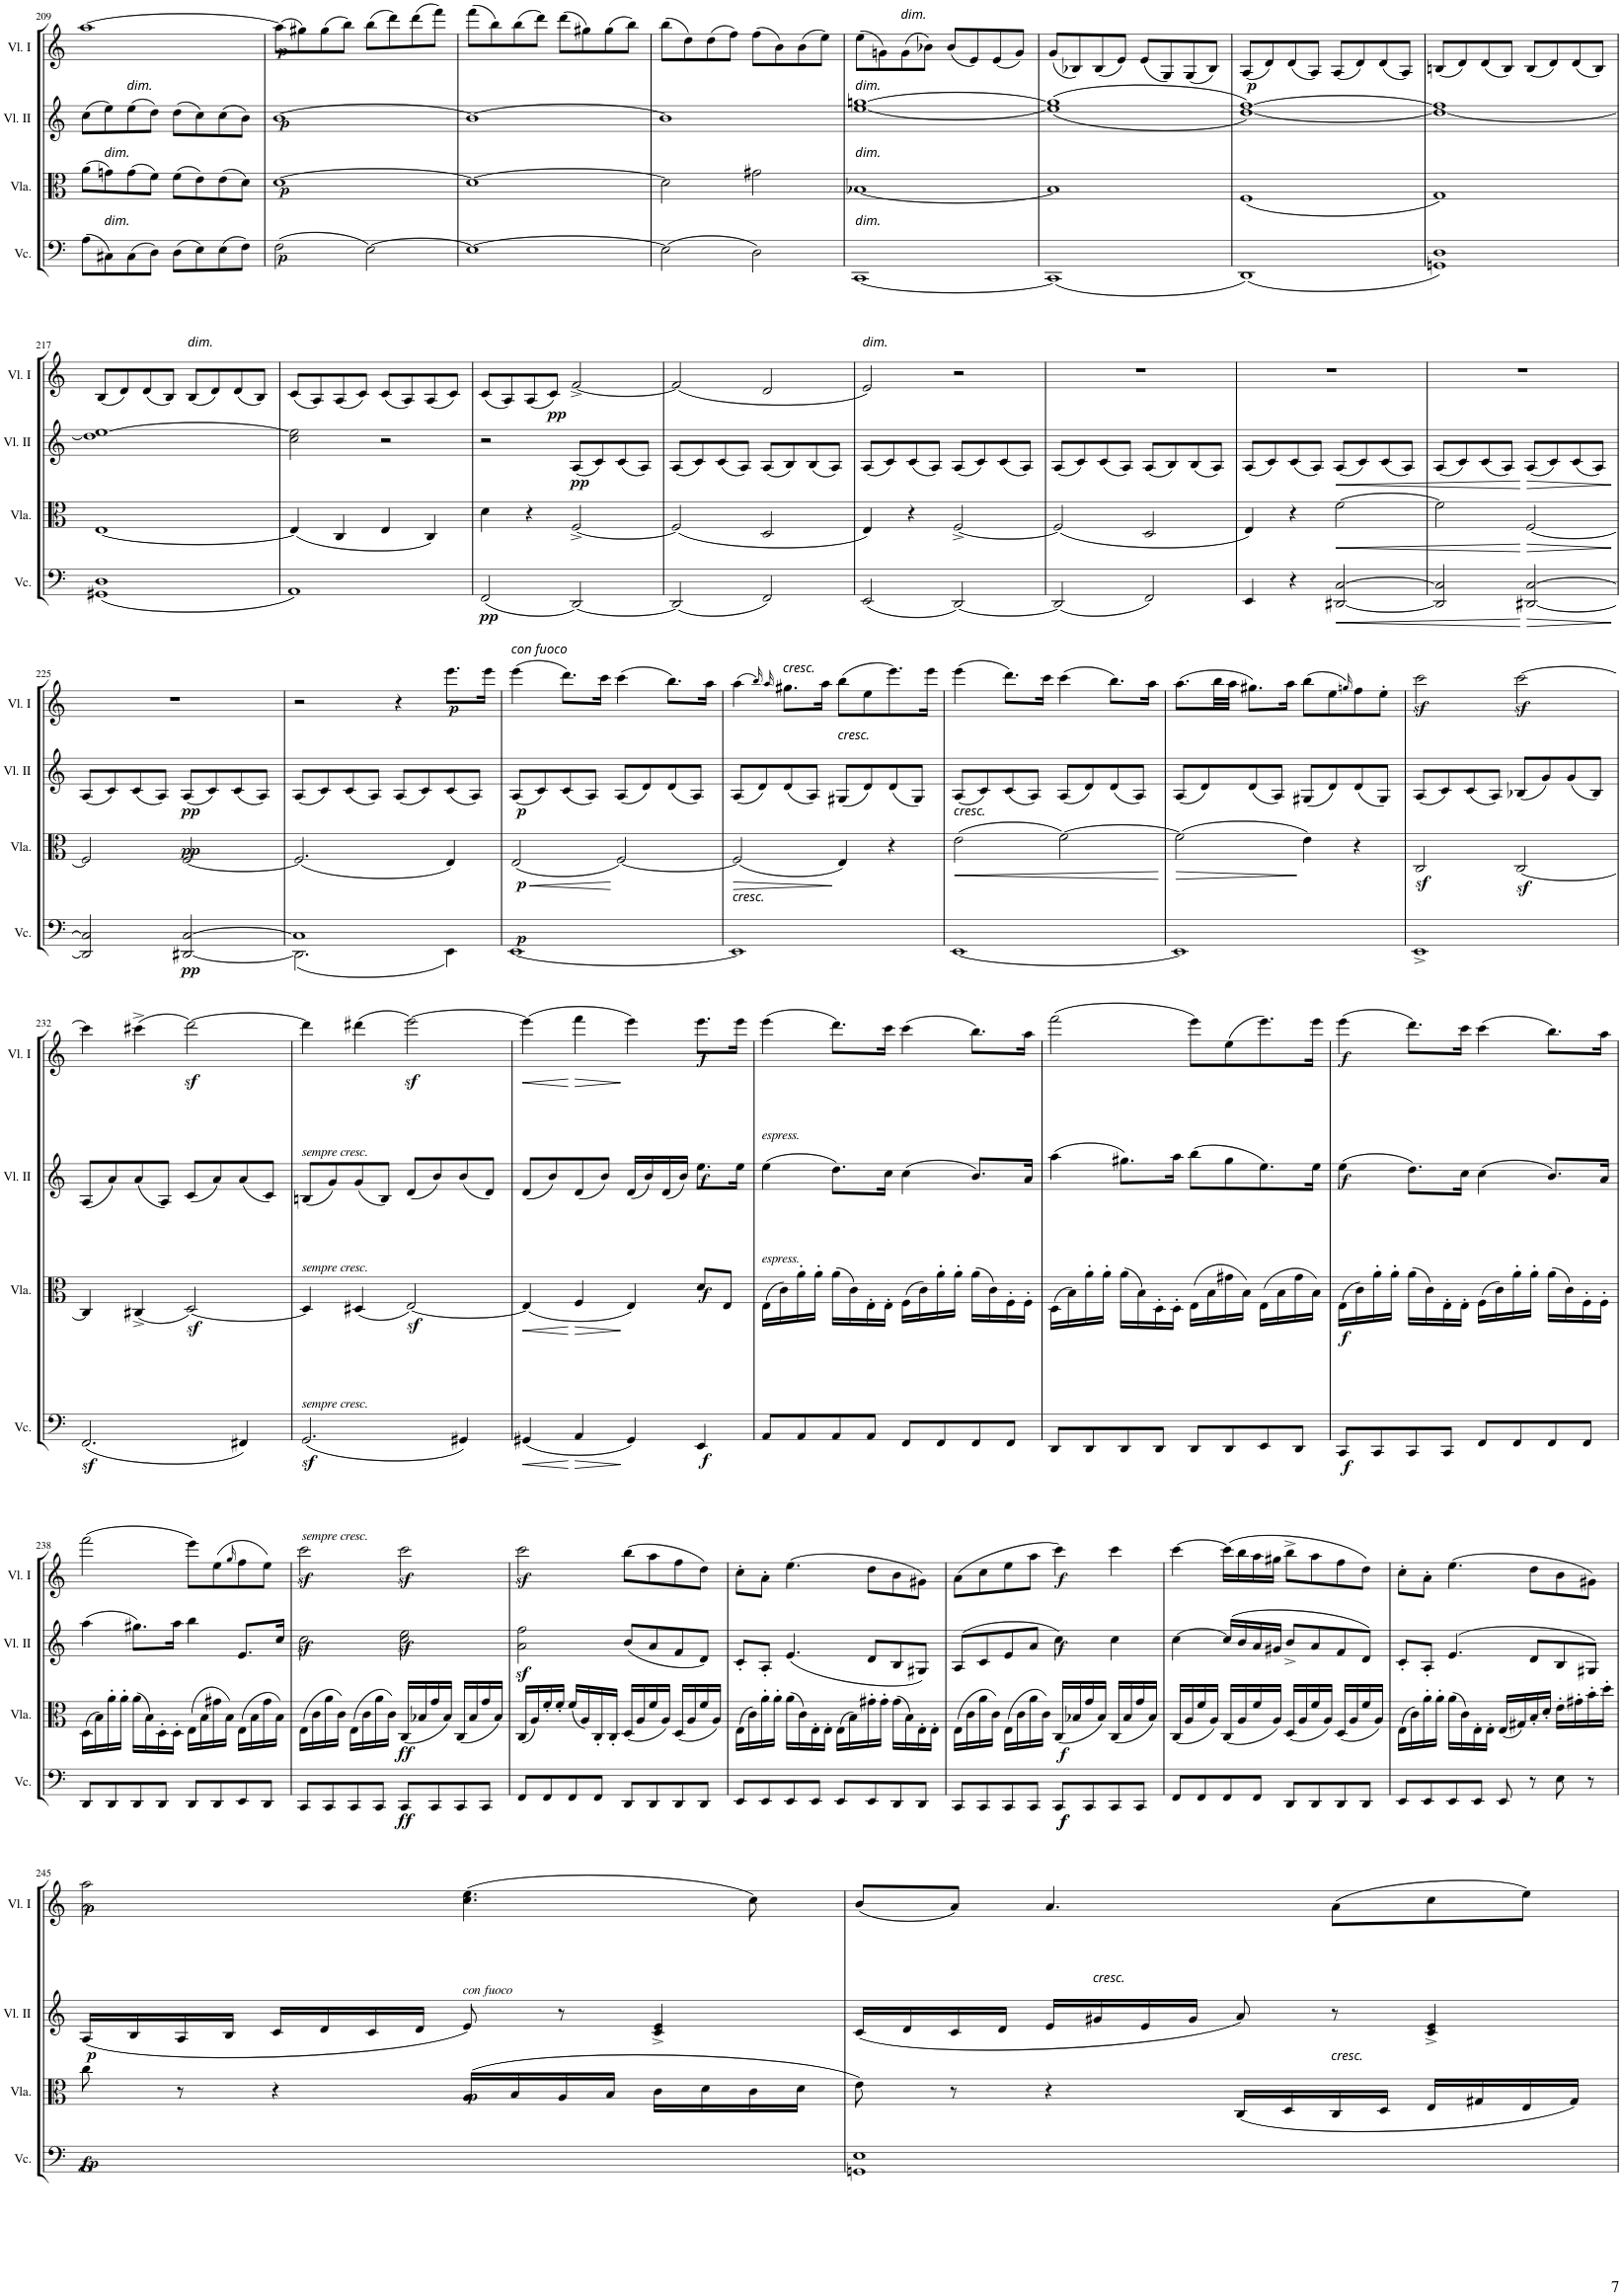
**kern	**dynam	**kern	**dynam	**kern	**dynam	**kern	**dynam
*part4	*part4	*part3	*part3	*part2	*part2	*part1	*part1
*staff4	*staff4	*staff3	*staff3	*staff2	*staff2	*staff1	*staff1
*I"Violoncello	*	*I"Viola	*	*I"Violine II	*	*I"Violine I	*
*I'Vc.	*	*I'Vla.	*	*I'Vl. II	*	*I'Vl. I	*
!!LO:PB:g=z
*clefC4	*	*clefC3	*	*clefG2	*	*clefG2	*
*k[]	*	*k[]	*	*k[]	*	*k[]	*
*C:	*	*C:	*	*C:	*	*C:	*
*M4/4	*	*M4/4	*	*M4/4	*	*M4/4	*
*met(c)	*	*met(c)	*	*met(c)	*	*met(c)	*
=209	=209	=209	=209	=209	=209	=209	=209
(>8A\L	.	(>8a\L	.	(>8cc\L	.	[1aa	.
!	!	!LO:TX:a:i:t=dim.	!	!	!	!	!
!LO:TX:a:i:t=dim.	!	!	!	!	!	!	!
8C#X\)	.	8gn\)	.	8ee\)	.	.	.
!	!	!	!	!LO:TX:a:i:t=dim.	!	!	!
(>8C#\	.	(>8g\	.	(>8ee\	.	.	.
8D\J)	.	8f\J)	.	8dd\J)	.	.	.
(>8D\L	.	(>8f\L	.	(>8dd\L	.	.	.
8E\)	.	8e\)	.	8cc\)	.	.	.
(>8E\	.	(>8e\	.	(>8cc\	.	.	.
8F\J)	.	8d\J)	.	8b\J)	.	.	.
=210	=210	=210	=210	=210	=210	=210	=210
!	!LO:DY:a	!	!LO:DY:a	!	!LO:DY:a	!	!LO:DY:a
(>2F\	p	[1d	p	[1b	p	(>8aa\L]	p
.	.	.	.	.	.	8gg#X\)	.
.	.	.	.	.	.	(>8gg#\	.
.	.	.	.	.	.	8bb\J)	.
[2E\)	.	.	.	.	.	(>8bb\L	.
.	.	.	.	.	.	8ddd\)	.
.	.	.	.	.	.	(>8ddd\	.
.	.	.	.	.	.	8fff\J)	.
=211	=211	=211	=211	=211	=211	=211	=211
1E_	.	1d_	.	1b_	.	(>8fff\L	.
.	.	.	.	.	.	8bb\)	.
.	.	.	.	.	.	(>8bb\	.
.	.	.	.	.	.	8ddd\J)	.
.	.	.	.	.	.	(>8ddd\L	.
.	.	.	.	.	.	8gg#X\)	.
.	.	.	.	.	.	(>8gg#\	.
.	.	.	.	.	.	8bb\J)	.
=212	=212	=212	=212	=212	=212	=212	=212
(>2E\]	.	2d\]	.	1b]	.	(>8bb\L	.
.	.	.	.	.	.	8dd\)	.
.	.	.	.	.	.	(>8dd\	.
.	.	.	.	.	.	8ff\J)	.
2D\)	.	2g#X\	.	.	.	(>8ff\L	.
.	.	.	.	.	.	8b\)	.
.	.	.	.	.	.	(>8b\	.
.	.	.	.	.	.	8ee\J)	.
=213	=213	=213	=213	=213	=213	=213	=213
!	!	!	!	!LO:TX:a:i:t=dim.	!	!	!
!	!	!LO:TX:a:i:t=dim.	!	!	!	!	!
!LO:TX:a:i:t=dim.	!	!	!	!	!	!	!
[1CC	.	[1B-X	.	[1ee [1ggn	.	(>8ee\L	.
.	.	.	.	.	.	8gn\)	.
!	!	!	!	!	!	!LO:TX:a:i:t=dim.	!
.	.	.	.	.	.	(>8g\	.
.	.	.	.	.	.	8b-X\J)	.
.	.	.	.	.	.	(<8b-/L	.
.	.	.	.	.	.	8e/)	.
.	.	.	.	.	.	(<8e/	.
.	.	.	.	.	.	8g/J)	.
=214	=214	=214	=214	=214	=214	=214	=214
(<1CC]	.	1B-]	.	(>(<1ee] 1gg]	.	(<8g/L	.
.	.	.	.	.	.	8B-X/)	.
.	.	.	.	.	.	(<8B-/	.
.	.	.	.	.	.	8e/J)	.
.	.	.	.	.	.	(<8e/L	.
.	.	.	.	.	.	8G/)	.
.	.	.	.	.	.	(<8G/	.
.	.	.	.	.	.	8B-/J)	.
=215	=215	=215	=215	=215	=215	=215	=215
!	!	!	!	!	!	!	!LO:DY:b
(<1DD)	.	(<1F	.	[1dd [1ff))	.	(<8A/L	p
.	.	.	.	.	.	8d/)	.
.	.	.	.	.	.	(<8d/	.
.	.	.	.	.	.	8A/J)	.
.	.	.	.	.	.	(<8A/L	.
.	.	.	.	.	.	8d/)	.
.	.	.	.	.	.	(<8d/	.
.	.	.	.	.	.	8A/J)	.
=216	=216	=216	=216	=216	=216	=216	=216
1GGn 1D)	.	1G)	.	1dd_ 1ff]	.	(<8Bn/L	.
.	.	.	.	.	.	8d/)	.
.	.	.	.	.	.	(<8d/	.
.	.	.	.	.	.	8B/J)	.
.	.	.	.	.	.	(<8B/L	.
.	.	.	.	.	.	8d/)	.
.	.	.	.	.	.	(<8d/	.
.	.	.	.	.	.	8B/J)	.
!!LO:LB:g=z
=217	=217	=217	=217	=217	=217	=217	=217
(<1GG#X 1D	.	[1E	.	1dd] [1ee	.	(<8B/L	.
.	.	.	.	.	.	8d/)	.
.	.	.	.	.	.	(<8d/	.
.	.	.	.	.	.	8B/J)	.
!	!	!	!	!	!	!LO:TX:a:i:t=dim.	!
.	.	.	.	.	.	(<8B/L	.
.	.	.	.	.	.	8d/)	.
.	.	.	.	.	.	(<8d/	.
.	.	.	.	.	.	8B/J)	.
=218	=218	=218	=218	=218	=218	=218	=218
1AA)	.	(<4E/]	.	2cc\ 2ee\]	.	(<8c/L	.
.	.	.	.	.	.	8A/)	.
.	.	4C/	.	.	.	(<8A/	.
.	.	.	.	.	.	8c/J)	.
.	.	4E/	.	2r	.	(<8c/L	.
.	.	.	.	.	.	8A/)	.
.	.	4C/)	.	.	.	(<8A/	.
.	.	.	.	.	.	8c/J)	.
=219	=219	=219	=219	=219	=219	=219	=219
!	!LO:DY:b	!	!	!	!	!	!
(<2FF/	pp	4d\	.	2r	.	(<8c/L	.
.	.	.	.	.	.	8A/)	.
.	.	4r	.	.	.	(<8A/	.
!	!	!	!	!	!	!	!LO:DY:b
.	.	.	.	.	.	8c/J)	pp
!	!	!	!	!	!LO:DY:b	!	!
[2DD/)	.	[2F^/	.	(<8A/L	pp	[2f^/	.
.	.	.	.	8c/)	.	.	.
.	.	.	.	(<8c/	.	.	.
.	.	.	.	8A/J)	.	.	.
=220	=220	=220	=220	=220	=220	=220	=220
(<2DD/]	.	(<2F/]	.	(<8A/L	.	(<2f/]	.
.	.	.	.	8c/)	.	.	.
.	.	.	.	(<8c/	.	.	.
.	.	.	.	8A/J)	.	.	.
2FF/)	.	2D/	.	(<8A/L	.	2d/	.
.	.	.	.	8B/)	.	.	.
.	.	.	.	(<8B/	.	.	.
.	.	.	.	8A/J)	.	.	.
=221	=221	=221	=221	=221	=221	=221	=221
!	!	!	!	!	!	!LO:TX:a:i:t=dim.	!
(<2EE/	.	4E/)	.	(<8A/L	.	2e/)	.
.	.	.	.	8c/)	.	.	.
.	.	4r	.	(<8c/	.	.	.
.	.	.	.	8A/J)	.	.	.
[2DD/)	.	[2F^/	.	(<8A/L	.	2r	.
.	.	.	.	8c/)	.	.	.
.	.	.	.	(<8c/	.	.	.
.	.	.	.	8A/J)	.	.	.
=222	=222	=222	=222	=222	=222	=222	=222
(<2DD/]	.	(<2F/]	.	(<8A/L	.	1r	.
.	.	.	.	8c/)	.	.	.
.	.	.	.	(<8c/	.	.	.
.	.	.	.	8A/J)	.	.	.
2FF/)	.	2D/	.	(<8A/L	.	.	.
.	.	.	.	8B/)	.	.	.
.	.	.	.	(<8B/	.	.	.
.	.	.	.	8A/J)	.	.	.
=223	=223	=223	=223	=223	=223	=223	=223
4EE/	.	4E/)	.	(<8A/L	.	1r	.
.	.	.	.	8c/)	.	.	.
4r	.	4r	.	(<8c/	.	.	.
.	.	.	.	8A/J)	.	.	.
!	!LO:HP:b	!	!LO:HP:b	!	!LO:HP:b	!	!
[2DD#X/ [2C/	<	[2f\	<	(<8A/L	<	.	.
.	.	.	.	8c/)	.	.	.
.	.	.	.	(<8c/	.	.	.
.	.	.	.	8A/J)	.	.	.
=224	=224	=224	=224	=224	=224	=224	=224
2DD#/] 2C/]	.	2f\]	.	(<8A/L	.	1r	.
.	.	.	.	8c/)	.	.	.
.	.	.	.	(<8c/	.	.	.
.	.	.	.	8A/J)	.	.	.
!	!LO:HP:n=1:b	!	!LO:HP:n=1:b	!	!LO:HP:n=1:b	!	!
[2DD#X/ [2C/	[ >	[2F/	[ >	(<8A/L	[ >	.	.
.	.	.	.	8c/)	.	.	.
.	.	.	.	(<8c/	.	.	.
.	.	.	.	8A/J)	.	.	.
.	]	.	]	.	]	.	.
!!LO:LB:g=z
=225	=225	=225	=225	=225	=225	=225	=225
2DD#/] 2C/]	.	2F/]	.	(<8A/L	.	1r	.
.	.	.	.	8c/)	.	.	.
.	.	.	.	(<8c/	.	.	.
.	.	.	.	8A/J)	.	.	.
!	!LO:DY:b	!	!LO:DY:a	!	!LO:DY:b	!	!
[2DD#X/ [2C/	pp	[2F/	pp	(<8A/L	pp	.	.
.	.	.	.	8c/)	.	.	.
.	.	.	.	(<8c/	.	.	.
.	.	.	.	8A/J)	.	.	.
=226	=226	=226	=226	=226	=226	=226	=226
*^	*	*	*	*	*	*	*
1C]	(<2.DD#\]	.	(<2.F/]	.	(<8A/L	.	2r	.
.	.	.	.	.	8c/)	.	.	.
.	.	.	.	.	(<8c/	.	.	.
.	.	.	.	.	8A/J)	.	.	.
.	.	.	.	.	(<8A/L	.	4r	.
.	.	.	.	.	8c/)	.	.	.
!	!	!	!	!	!	!	!	!LO:DY:a
.	4EE\)	.	4E/)	.	(<8c/	.	8.eee\L	p
.	.	.	.	.	8A/J)	.	.	.
.	.	.	.	.	.	.	16eee\Jk	.
*v	*v	*	*	*	*	*	*	*
=227	=227	=227	=227	=227	=227	=227	=227
!	!	!	!	!	!	!LO:TX:a:i:t=con fuoco	!
!	!LO:DY:a	!	!LO:HP:b	!	!	!	!
!	!	!	!LO:DY:n=1:b	!	!LO:DY:b	!	!
[1EE	p	(<2E/	< p	(<8A/L	p	(>4eee\	.
.	.	.	.	8c/)	.	.	.
.	.	.	.	(<8c/	.	8.ddd\L)	.
.	.	.	.	8A/J)	.	.	.
.	.	.	.	.	.	16ccc\Jk	.
.	.	[2F/)	[	(<8A/L	.	(>4ccc\	.
.	.	.	.	8d/)	.	.	.
.	.	.	.	(<8d/	.	8.bb\L)	.
.	.	.	.	8A/J)	.	.	.
.	.	.	.	.	.	16aa\Jk	.
=228	=228	=228	=228	=228	=228	=228	=228
!LO:TX:a:i:t=cresc.	!	!	!	!	!	!	!
!	!	!	!LO:HP:b	!	!	!	!
1EE]	.	(<2F/]	>	(<8A/L	.	(>4aa\	.
.	.	.	.	8d/)	.	.	.
.	.	.	.	.	.	16qbb/)	.
.	.	.	.	.	.	16qaa/	.
!	!	!	!	!	!	!LO:TX:a:i:t=cresc.	!
.	.	.	.	(<8d/	.	8.gg#X\L	.
.	.	.	.	8A/J)	.	.	.
.	.	.	.	.	.	16aa\Jk	.
!	!	!	!	!LO:TX:a:i:t=cresc.	!	!	!
.	.	4E/)	]	(<8G#X/L	.	(>8bb\L	.
.	.	.	.	8d/)	.	8ee\	.
.	.	4r	.	(<8d/	.	8.eee\)	.
.	.	.	.	8G#/J)	.	.	.
.	.	.	.	.	.	16eee\Jk	.
=229	=229	=229	=229	=229	=229	=229	=229
!	!	!LO:TX:a:i:t=cresc.	!	!	!	!	!
!	!	!	!LO:HP:b	!	!	!	!
[1EE	.	(>2e\	<	(<8A/L	.	(>4eee\	.
.	.	.	.	8c/)	.	.	.
.	.	.	.	(<8c/	.	8.ddd\L)	.
.	.	.	.	8A/J)	.	.	.
.	.	.	.	.	.	16ccc\Jk	.
.	.	[2f\)	.	(<8A/L	.	(>4ccc\	.
.	.	.	.	8d/)	.	.	.
.	.	.	.	(<8d/	.	8.bb\L)	.
.	.	.	.	8A/J)	.	.	.
.	.	.	.	.	.	16aa\Jk	.
.	.	.	[	.	.	.	.
=230	=230	=230	=230	=230	=230	=230	=230
!	!	!	!LO:HP:b	!	!	!	!
1EE]	.	(>2f\]	>	(<8A/L	.	(>8.aa\L	.
.	.	.	.	8d/)	.	.	.
.	.	.	.	.	.	32bb\LL	.
.	.	.	.	.	.	32aa\JJJ	.
.	.	.	.	(<8d/	.	8.gg#X\L)	.
.	.	.	.	8A/J)	.	.	.
.	.	.	.	.	.	16aa\Jk	.
.	.	4e\)	]	(<8G#X/L	.	(>8bb\L	.
.	.	.	.	8d/)	.	8ee\	.
.	.	.	.	.	.	16qggn/)	.
.	.	4r	.	(<8d/	.	8ff\	.
.	.	.	.	8G#/J)	.	8ee'\J	.
=231	=231	=231	=231	=231	=231	=231	=231
1EE^	.	2Cz</	.	(<8A/L	.	2cccz>\	.
.	.	.	.	8c/)	.	.	.
.	.	.	.	(<8c/	.	.	.
.	.	.	.	8A/J)	.	.	.
.	.	[2Cz</	.	(<8B-X/L	.	[2cccz>\	.
.	.	.	.	8g/)	.	.	.
.	.	.	.	(<8g/	.	.	.
.	.	.	.	8B-/J)	.	.	.
!!LO:LB:g=z
=232	=232	=232	=232	=232	=232	=232	=232
(<2.FFz</	.	4C/]	.	(<8A/L	.	4ccc\]	.
.	.	.	.	8a/)	.	.	.
.	.	(<4C#X^/	.	(<8a/	.	(>4ccc#X^\	.
.	.	.	.	8A/J)	.	.	.
.	.	[2Dz</)	.	(<8c/L	.	[2dddz<\)	.
.	.	.	.	8a/)	.	.	.
4FF#X/)	.	.	.	(<8a/	.	.	.
.	.	.	.	8c/J)	.	.	.
=233	=233	=233	=233	=233	=233	=233	=233
!	!	!	!	!	!	!LO:TX:b:i:t=sempre cresc.	!
!	!	!	!	!LO:TX:b:i:t=sempre cresc.	!	!	!
!	!	!LO:TX:b:i:t=sempre cresc.	!	!	!	!	!
!LO:TX:b:i:t=sempre cresc.	!	!	!	!	!	!	!
(<2.GGz</	.	4D/]	.	(<8Bn/L	.	4ddd\]	.
.	.	.	.	8g/)	.	.	.
.	.	(<4D#X/	.	(<8g/	.	(>4ddd#X\	.
.	.	.	.	8B/J)	.	.	.
.	.	[2Ez</)	.	(<8d/L	.	[2eeez<\)	.
.	.	.	.	8b/)	.	.	.
4GG#X/)	.	.	.	(<8b/	.	.	.
.	.	.	.	8d/J)	.	.	.
=234	=234	=234	=234	=234	=234	=234	=234
!	!LO:HP:b	!	!LO:HP:b	!	!	!	!LO:HP:b
(<4GG#X/	<	(<4E/]	<	(<8d/L	.	(>4eee\]	<
.	.	.	.	8b/)	.	.	.
!	!LO:HP:n=1:b	!	!LO:HP:n=1:b	!	!	!	!LO:HP:n=1:b
4AA/	[ >	4F/	[ >	(<8d/	.	4fff\	[ >
.	.	.	.	8b/J)	.	.	.
4GG#/)	]	4E/)	]	(<16d/LL	.	4eee\)	]
.	.	.	.	16b/)	.	.	.
.	.	.	.	(<16d/	.	.	.
.	.	.	.	16b/JJ)	.	.	.
!	!LO:DY:b	!	!LO:DY:a	!	!LO:DY:a	!	!LO:DY:a
4EE/	f	8d/L	f	8.ee\L	f	8.eee\L	f
.	.	8E/J	.	.	.	.	.
.	.	.	.	16ee\Jk	.	16eee\Jk	.
=235	=235	=235	=235	=235	=235	=235	=235
!	!	!	!	!	!	!LO:TX:b:i:t=espress.	!
!	!	!	!	!LO:TX:b:i:t=espress.	!	!	!
8AA/L	.	(>16E\LL	.	(>4ee\	.	(>4eee\	.
.	.	16c\)	.	.	.	.	.
8AA/	.	16a'\	.	.	.	.	.
.	.	16a'\JJ	.	.	.	.	.
8AA/	.	(>16a\LL	.	8.dd\L)	.	8.ddd\L)	.
.	.	16c\)	.	.	.	.	.
8AA/J	.	16E'\	.	.	.	.	.
.	.	16E'\JJ	.	16cc\Jk	.	16ccc\Jk	.
8FF/L	.	(>16F\LL	.	(>4cc\	.	(>4ccc\	.
.	.	16c\)	.	.	.	.	.
8FF/	.	16a'\	.	.	.	.	.
.	.	16a'\JJ	.	.	.	.	.
8FF/	.	(>16a\LL	.	8.b/L)	.	8.bb\L)	.
.	.	16c\)	.	.	.	.	.
8FF/J	.	16F'\	.	.	.	.	.
.	.	16F'\JJ	.	16a/Jk	.	16aa\Jk	.
=236	=236	=236	=236	=236	=236	=236	=236
8DD/L	.	(>16D\LL	.	(>4aa\	.	(>2fff\	.
.	.	16B\)	.	.	.	.	.
8DD/	.	16a'\	.	.	.	.	.
.	.	16a'\JJ	.	.	.	.	.
8DD/	.	(>16a\LL	.	8.gg#X\L)	.	.	.
.	.	16B\)	.	.	.	.	.
8DD/J	.	16D'\	.	.	.	.	.
.	.	16D'\JJ	.	16aa\Jk	.	.	.
8DD/L	.	(>16E\LL	.	(>8bb\L	.	8eee\L)	.
.	.	16B\	.	.	.	.	.
8DD/	.	16g#X\	.	8gg#\	.	(>8ee\	.
.	.	16B\JJ)	.	.	.	.	.
8EE/	.	(>16E\LL	.	8.ee\)	.	8.eee\)	.
.	.	16B\	.	.	.	.	.
8DD/J	.	16g#\	.	.	.	.	.
.	.	16B\JJ)	.	16ee\Jk	.	16eee\Jk	.
=237	=237	=237	=237	=237	=237	=237	=237
!	!LO:DY:b	!	!LO:DY:b	!	!LO:DY:a	!	!LO:DY:a
8CC/L	f	(>16E\LL	f	(>4ee\	f	(>4eee\	f
.	.	16c\)	.	.	.	.	.
8CC/	.	16a'\	.	.	.	.	.
.	.	16a'\JJ	.	.	.	.	.
8CC/	.	(>16a\LL	.	8.dd\L)	.	8.ddd\L)	.
.	.	16c\)	.	.	.	.	.
8CC/J	.	16E'\	.	.	.	.	.
.	.	16E'\JJ	.	16cc\Jk	.	16ccc\Jk	.
8FF/L	.	(>16F\LL	.	(>4cc\	.	(>4ccc\	.
.	.	16c\)	.	.	.	.	.
8FF/	.	16a'\	.	.	.	.	.
.	.	16a'\JJ	.	.	.	.	.
8FF/	.	(>16a\LL	.	8.b/L)	.	8.bb\L)	.
.	.	16c\)	.	.	.	.	.
8FF/J	.	16F'\	.	.	.	.	.
.	.	16F'\JJ	.	16a/Jk	.	16aa\Jk	.
!!LO:LB:g=z
=238	=238	=238	=238	=238	=238	=238	=238
8DD/L	.	(>16D\LL	.	(>4aa\	.	(>2fff\	.
.	.	16B\)	.	.	.	.	.
8DD/	.	16a'\	.	.	.	.	.
.	.	16a'\JJ	.	.	.	.	.
8DD/	.	(>16a\LL	.	8.gg#X\L)	.	.	.
.	.	16B\)	.	.	.	.	.
8DD/J	.	16D'\	.	.	.	.	.
.	.	16D'\JJ	.	16aa\Jk	.	.	.
8DD/L	.	(>16E\LL	.	4bb\	.	8eee\L)	.
.	.	16B\	.	.	.	.	.
8DD/	.	16g#X\	.	.	.	(>8ee\	.
.	.	16B\JJ)	.	.	.	.	.
.	.	.	.	.	.	16qgg/	.
8EE/	.	(>16E\LL	.	8.e/L	.	8ff\	.
.	.	16B\	.	.	.	.	.
8DD/J	.	16g#\	.	.	.	8ee\J)	.
.	.	16B\JJ)	.	16cc/Jk	.	.	.
=239	=239	=239	=239	=239	=239	=239	=239
8CC/L	.	(>16E\LL	.	2ccz>\	.	2cccz>\	.
.	.	16c\	.	.	.	.	.
8CC/	.	16a\	.	.	.	.	.
.	.	16c\JJ)	.	.	.	.	.
8CC/	.	(>16E\LL	.	.	.	.	.
.	.	16c\	.	.	.	.	.
8CC/J	.	16a\	.	.	.	.	.
.	.	16c\JJ)	.	.	.	.	.
!	!LO:DY:b	!	!LO:DY:b	!	!	!	!
8CC/L	ff	(<16C/LL	ff	2cc\z> 2ee\z>	.	2cccz>\	.
.	.	16B-X/	.	.	.	.	.
8CC/	.	16g/	.	.	.	.	.
.	.	16B-/JJ)	.	.	.	.	.
8CC/	.	(<16C/LL	.	.	.	.	.
.	.	16B-/	.	.	.	.	.
8CC/J	.	16g/	.	.	.	.	.
.	.	16B-/JJ)	.	.	.	.	.
=240	=240	=240	=240	=240	=240	=240	=240
8FF/L	.	(<16C/LL	.	2a\z< 2ff\z<	.	2cccz>\	.
.	.	16A/)	.	.	.	.	.
8FF/	.	16f'/	.	.	.	.	.
.	.	16f'/JJ	.	.	.	.	.
8FF/	.	(<16f/LL	.	.	.	.	.
.	.	16A/)	.	.	.	.	.
8FF/J	.	16C'/	.	.	.	.	.
.	.	16C'/JJ	.	.	.	.	.
8DD/L	.	(<16D/LL	.	(<8b/L	.	(>8bb\L	.
.	.	16A/	.	.	.	.	.
8DD/	.	16f/	.	8a/	.	8aa\	.
.	.	16A/JJ)	.	.	.	.	.
8DD/	.	(<16D/LL	.	8f/	.	8ff\	.
.	.	16A/	.	.	.	.	.
8DD/J	.	16f/	.	8d/J)	.	8dd\J)	.
.	.	16A/JJ)	.	.	.	.	.
=241	=241	=241	=241	=241	=241	=241	=241
8EE/L	.	(>16E\LL	.	8c'/L	.	8cc'\L	.
.	.	16c\)	.	.	.	.	.
8EE/	.	16a'\	.	8A'/J	.	8a'\J	.
.	.	16a'\JJ	.	.	.	.	.
8EE/	.	(>16a\LL	.	(<4.e/	.	(>4.ee\	.
.	.	16c\)	.	.	.	.	.
8EE/J	.	16E'\	.	.	.	.	.
.	.	16E'\JJ	.	.	.	.	.
8EE/L	.	(>16E\LL	.	.	.	.	.
.	.	16B\)	.	.	.	.	.
8EE/	.	16g#X'\	.	8d/L	.	8dd\L	.
.	.	16g#'\JJ	.	.	.	.	.
8DD/	.	(>16g#\LL	.	8B/	.	8b\	.
.	.	16B\)	.	.	.	.	.
8DD/J	.	16E'\	.	8G#X/J)	.	8g#X\J)	.
.	.	16E'\JJ	.	.	.	.	.
=242	=242	=242	=242	=242	=242	=242	=242
8CC/L	.	(>16E\LL	.	(>8A/L	.	(>8a\L	.
.	.	16c\	.	.	.	.	.
8CC/	.	16a\	.	8c/	.	8cc\	.
.	.	16c\JJ)	.	.	.	.	.
8CC/	.	(>16E\LL	.	8e/	.	8ee\	.
.	.	16c\	.	.	.	.	.
8CC/J	.	16a\	.	8a/J	.	8aa\J	.
.	.	16c\JJ)	.	.	.	.	.
!	!LO:DY:b	!	!	!	!	!	!
!	!LO:DY:n=1:b	!	!LO:DY:b	!	!LO:DY:a	!	!LO:DY:a
8CC/L	f f	(<16C/LL	f	4cc\)	f	4ccc\)	f
.	.	16B-X/	.	.	.	.	.
8CC/	.	16g/	.	.	.	.	.
.	.	16B-/JJ)	.	.	.	.	.
8CC/	.	(<16C/LL	.	4cc\	.	4ccc\	.
.	.	16B-/	.	.	.	.	.
8CC/J	.	16g/	.	.	.	.	.
.	.	16B-/JJ)	.	.	.	.	.
=243	=243	=243	=243	=243	=243	=243	=243
8FF/L	.	(<16C/LL	.	[4cc\	.	[4ccc\	.
.	.	16A/	.	.	.	.	.
8FF/	.	16f/	.	.	.	.	.
.	.	16A/JJ)	.	.	.	.	.
8FF/	.	(<16C/LL	.	(>16cc/LL]	.	(>16ccc\LL]	.
.	.	16A/	.	16b/	.	16bb\	.
8FF/J	.	16f/	.	16a/	.	16aa\	.
.	.	16A/JJ)	.	16g#X/JJ	.	16gg#X\JJ	.
8DD/L	.	(<16D/LL	.	8b^/L	.	8bb^\L	.
.	.	16A/	.	.	.	.	.
8DD/	.	16f/	.	8a/	.	8aa\	.
.	.	16A/JJ)	.	.	.	.	.
8DD/	.	(<16D/LL	.	8f/	.	8ff\	.
.	.	16A/	.	.	.	.	.
8DD/J	.	16f/	.	8d/J)	.	8dd\J)	.
.	.	16A/JJ)	.	.	.	.	.
=244	=244	=244	=244	=244	=244	=244	=244
8EE/L	.	(>16E\LL	.	8c'/L	.	8cc'\L	.
.	.	16c\)	.	.	.	.	.
8EE/	.	16a'\	.	8A'/J	.	8a'\J	.
.	.	16a'\JJ	.	.	.	.	.
8EE/	.	(>16a\LL	.	(>4.e/	.	(>4.ee\	.
.	.	16c\)	.	.	.	.	.
8EE/J	.	16E'\	.	.	.	.	.
.	.	16E'\JJ	.	.	.	.	.
8EE/	.	(<16E/LL	.	.	.	.	.
.	.	16G#X/)	.	.	.	.	.
8r	.	16B'/	.	8d/L	.	8dd\L	.
.	.	16d'/JJ	.	.	.	.	.
8E\	.	16e'\LL	.	8B/	.	8b\	.
.	.	16g#X'\	.	.	.	.	.
8r	.	16b'\	.	8G#X/J)	.	8g#X\J)	.
.	.	16dd'\JJ	.	.	.	.	.
!!LO:LB:g=z
=245	=245	=245	=245	=245	=245	=245	=245
!	!LO:DY:a	!	!	!	!LO:DY:b	!	!LO:DY:a
1AA	fp	8cc\	.	(<16A/LL	p	2a\ 2aa\	p
.	.	.	.	16B/	.	.	.
.	.	8r	.	16A/	.	.	.
.	.	.	.	16B/JJ	.	.	.
.	.	4r	.	16c/LL	.	.	.
.	.	.	.	16d/	.	.	.
.	.	.	.	16c/	.	.	.
.	.	.	.	16d/JJ	.	.	.
!	!	!	!	!	!	!LO:TX:b:i:t=con fuoco	!
!	!	!	!LO:DY:a	!	!	!	!
.	.	(>16A/LL	p	8e/)	.	(>4.cc\ 4.ee\	.
.	.	16B/	.	.	.	.	.
.	.	16A/	.	8r	.	.	.
.	.	16B/JJ	.	.	.	.	.
.	.	16c\LL	.	4c/^ 4e/^	.	.	.
.	.	16d\	.	.	.	.	.
.	.	16c\	.	.	.	8cc\)	.
.	.	16d\JJ	.	.	.	.	.
=246	=246	=246	=246	=246	=246	=246	=246
1GGn 1E	.	8e\)	.	(<16c/LL	.	(<8b/L	.
.	.	.	.	16d/	.	.	.
.	.	8r	.	16c/	.	8a/J)	.
.	.	.	.	16d/JJ	.	.	.
.	.	4r	.	16e/LL	.	4.a/	.
!	!	!	!	!LO:TX:a:i:t=cresc.	!	!	!
.	.	.	.	16g#X/	.	.	.
.	.	.	.	16e/	.	.	.
.	.	.	.	16g#/JJ	.	.	.
.	.	(<16C/LL	.	8a/)	.	.	.
.	.	16D/	.	.	.	.	.
!	!	!LO:TX:a:i:t=cresc.	!	!	!	!	!
.	.	16C/	.	8r	.	(>8a\L	.
.	.	16D/JJ	.	.	.	.	.
.	.	16E/LL	.	4c/^ 4e/^	.	8cc\	.
.	.	16G#X/	.	.	.	.	.
.	.	16E/	.	.	.	8ee\J)	.
.	.	16G#/JJ)	.	.	.	.	.
=	=	=	=	=	=	=	=
*-	*-	*-	*-	*-	*-	*-	*-
